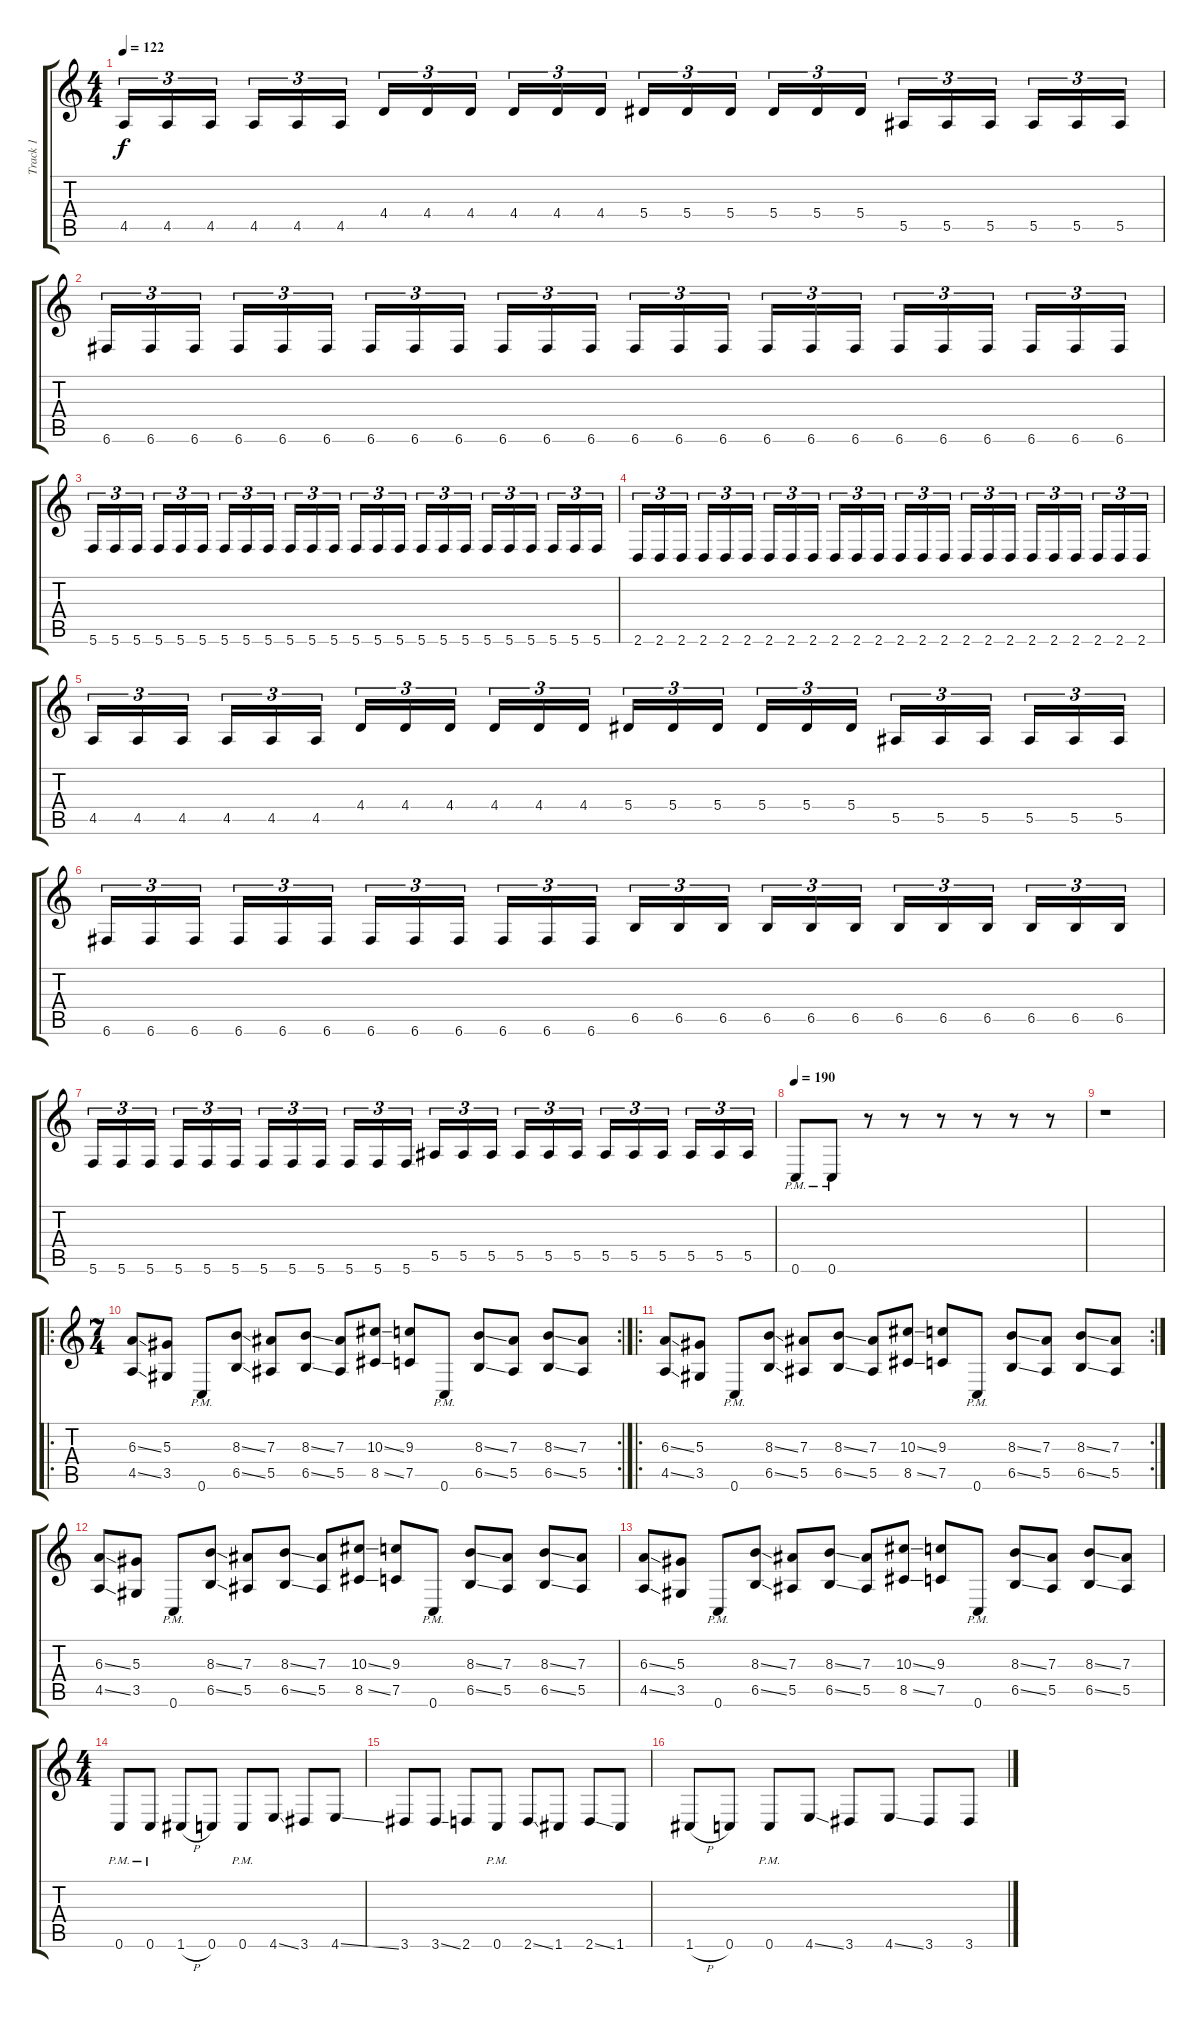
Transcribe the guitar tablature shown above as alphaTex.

\track ("Track 1" "Track 1") {instrument distortionguitar}
\staff {score tabs}
\tuning (C4 G3 Eb3 Bb2 F2 C2) {hide}
\ts (4 4)
\tempo 122
\clef g2
\ks c
4.5.16{tu (3 2) dy f} 4.5.16{tu (3 2)} 4.5.16{tu (3 2)} 4.5.16{tu (3 2)} 4.5.16{tu (3 2)} 4.5.16{tu (3 2)} 4.4.16{tu (3 2)} 4.4.16{tu (3 2)} 4.4.16{tu (3 2)} 4.4.16{tu (3 2)} 4.4.16{tu (3 2)} 4.4.16{tu (3 2)} 5.4.16{tu (3 2)} 5.4.16{tu (3 2)} 5.4.16{tu (3 2)} 5.4.16{tu (3 2)} 5.4.16{tu (3 2)} 5.4.16{tu (3 2)} 5.5.16{tu (3 2)} 5.5.16{tu (3 2)} 5.5.16{tu (3 2)} 5.5.16{tu (3 2)} 5.5.16{tu (3 2)} 5.5.16{tu (3 2)} |
6.6.16{tu (3 2)} 6.6.16{tu (3 2)} 6.6.16{tu (3 2)} 6.6.16{tu (3 2)} 6.6.16{tu (3 2)} 6.6.16{tu (3 2)} 6.6.16{tu (3 2)} 6.6.16{tu (3 2)} 6.6.16{tu (3 2)} 6.6.16{tu (3 2)} 6.6.16{tu (3 2)} 6.6.16{tu (3 2)} 6.6.16{tu (3 2)} 6.6.16{tu (3 2)} 6.6.16{tu (3 2)} 6.6.16{tu (3 2)} 6.6.16{tu (3 2)} 6.6.16{tu (3 2)} 6.6.16{tu (3 2)} 6.6.16{tu (3 2)} 6.6.16{tu (3 2)} 6.6.16{tu (3 2)} 6.6.16{tu (3 2)} 6.6.16{tu (3 2)} |
5.6.16{tu (3 2)} 5.6.16{tu (3 2)} 5.6.16{tu (3 2)} 5.6.16{tu (3 2)} 5.6.16{tu (3 2)} 5.6.16{tu (3 2)} 5.6.16{tu (3 2)} 5.6.16{tu (3 2)} 5.6.16{tu (3 2)} 5.6.16{tu (3 2)} 5.6.16{tu (3 2)} 5.6.16{tu (3 2)} 5.6.16{tu (3 2)} 5.6.16{tu (3 2)} 5.6.16{tu (3 2)} 5.6.16{tu (3 2)} 5.6.16{tu (3 2)} 5.6.16{tu (3 2)} 5.6.16{tu (3 2)} 5.6.16{tu (3 2)} 5.6.16{tu (3 2)} 5.6.16{tu (3 2)} 5.6.16{tu (3 2)} 5.6.16{tu (3 2)} |
2.6.16{tu (3 2)} 2.6.16{tu (3 2)} 2.6.16{tu (3 2)} 2.6.16{tu (3 2)} 2.6.16{tu (3 2)} 2.6.16{tu (3 2)} 2.6.16{tu (3 2)} 2.6.16{tu (3 2)} 2.6.16{tu (3 2)} 2.6.16{tu (3 2)} 2.6.16{tu (3 2)} 2.6.16{tu (3 2)} 2.6.16{tu (3 2)} 2.6.16{tu (3 2)} 2.6.16{tu (3 2)} 2.6.16{tu (3 2)} 2.6.16{tu (3 2)} 2.6.16{tu (3 2)} 2.6.16{tu (3 2)} 2.6.16{tu (3 2)} 2.6.16{tu (3 2)} 2.6.16{tu (3 2)} 2.6.16{tu (3 2)} 2.6.16{tu (3 2)} |
4.5.16{tu (3 2)} 4.5.16{tu (3 2)} 4.5.16{tu (3 2)} 4.5.16{tu (3 2)} 4.5.16{tu (3 2)} 4.5.16{tu (3 2)} 4.4.16{tu (3 2)} 4.4.16{tu (3 2)} 4.4.16{tu (3 2)} 4.4.16{tu (3 2)} 4.4.16{tu (3 2)} 4.4.16{tu (3 2)} 5.4.16{tu (3 2)} 5.4.16{tu (3 2)} 5.4.16{tu (3 2)} 5.4.16{tu (3 2)} 5.4.16{tu (3 2)} 5.4.16{tu (3 2)} 5.5.16{tu (3 2)} 5.5.16{tu (3 2)} 5.5.16{tu (3 2)} 5.5.16{tu (3 2)} 5.5.16{tu (3 2)} 5.5.16{tu (3 2)} |
6.6.16{tu (3 2)} 6.6.16{tu (3 2)} 6.6.16{tu (3 2)} 6.6.16{tu (3 2)} 6.6.16{tu (3 2)} 6.6.16{tu (3 2)} 6.6.16{tu (3 2)} 6.6.16{tu (3 2)} 6.6.16{tu (3 2)} 6.6.16{tu (3 2)} 6.6.16{tu (3 2)} 6.6.16{tu (3 2)} 6.5.16{tu (3 2)} 6.5.16{tu (3 2)} 6.5.16{tu (3 2)} 6.5.16{tu (3 2)} 6.5.16{tu (3 2)} 6.5.16{tu (3 2)} 6.5.16{tu (3 2)} 6.5.16{tu (3 2)} 6.5.16{tu (3 2)} 6.5.16{tu (3 2)} 6.5.16{tu (3 2)} 6.5.16{tu (3 2)} |
5.6.16{tu (3 2)} 5.6.16{tu (3 2)} 5.6.16{tu (3 2)} 5.6.16{tu (3 2)} 5.6.16{tu (3 2)} 5.6.16{tu (3 2)} 5.6.16{tu (3 2)} 5.6.16{tu (3 2)} 5.6.16{tu (3 2)} 5.6.16{tu (3 2)} 5.6.16{tu (3 2)} 5.6.16{tu (3 2)} 5.5.16{tu (3 2)} 5.5.16{tu (3 2)} 5.5.16{tu (3 2)} 5.5.16{tu (3 2)} 5.5.16{tu (3 2)} 5.5.16{tu (3 2)} 5.5.16{tu (3 2)} 5.5.16{tu (3 2)} 5.5.16{tu (3 2)} 5.5.16{tu (3 2)} 5.5.16{tu (3 2)} 5.5.16{tu (3 2)} |
\tempo 190
0.6{pm}.8 0.6{pm}.8 r.8 r.8 r.8 r.8 r.8 r.8 |
r.1 |
\ro
\rc 2
\ts (7 4)
(6.3{ss} 4.5{ss}).8 (5.3 3.5).8 0.6{pm}.8 (8.3{ss} 6.5{ss}).8 (7.3 5.5).8 (8.3{ss} 6.5{ss}).8 (7.3 5.5).8 (10.3{ss} 8.5{ss}).8 (9.3 7.5).8 0.6{pm}.8 (8.3{ss} 6.5{ss}).8 (7.3 5.5).8 (8.3{ss} 6.5{ss}).8 (7.3 5.5).8 |
\ro
\rc 2
(6.3{ss} 4.5{ss}).8 (5.3 3.5).8 0.6{pm}.8 (8.3{ss} 6.5{ss}).8 (7.3 5.5).8 (8.3{ss} 6.5{ss}).8 (7.3 5.5).8 (10.3{ss} 8.5{ss}).8 (9.3 7.5).8 0.6{pm}.8 (8.3{ss} 6.5{ss}).8 (7.3 5.5).8 (8.3{ss} 6.5{ss}).8 (7.3 5.5).8 |
(6.3{ss} 4.5{ss}).8 (5.3 3.5).8 0.6{pm}.8 (8.3{ss} 6.5{ss}).8 (7.3 5.5).8 (8.3{ss} 6.5{ss}).8 (7.3 5.5).8 (10.3{ss} 8.5{ss}).8 (9.3 7.5).8 0.6{pm}.8 (8.3{ss} 6.5{ss}).8 (7.3 5.5).8 (8.3{ss} 6.5{ss}).8 (7.3 5.5).8 |
(6.3{ss} 4.5{ss}).8 (5.3 3.5).8 0.6{pm}.8 (8.3{ss} 6.5{ss}).8 (7.3 5.5).8 (8.3{ss} 6.5{ss}).8 (7.3 5.5).8 (10.3{ss} 8.5{ss}).8 (9.3 7.5).8 0.6{pm}.8 (8.3{ss} 6.5{ss}).8 (7.3 5.5).8 (8.3{ss} 6.5{ss}).8 (7.3 5.5).8 |
\ts (4 4)
0.6{pm}.8 0.6{pm}.8 1.6{h}.8 0.6.8 0.6{pm}.8 4.6{ss}.8 3.6.8 4.6{ss}.8 |
3.6.8 3.6{ss}.8 2.6.8 0.6{pm}.8 2.6{ss}.8 1.6.8 2.6{ss}.8 1.6.8 |
1.6{h}.8 0.6.8 0.6{pm}.8 4.6{ss}.8 3.6.8 4.6{ss}.8 3.6.8 3.6{ss}.8
